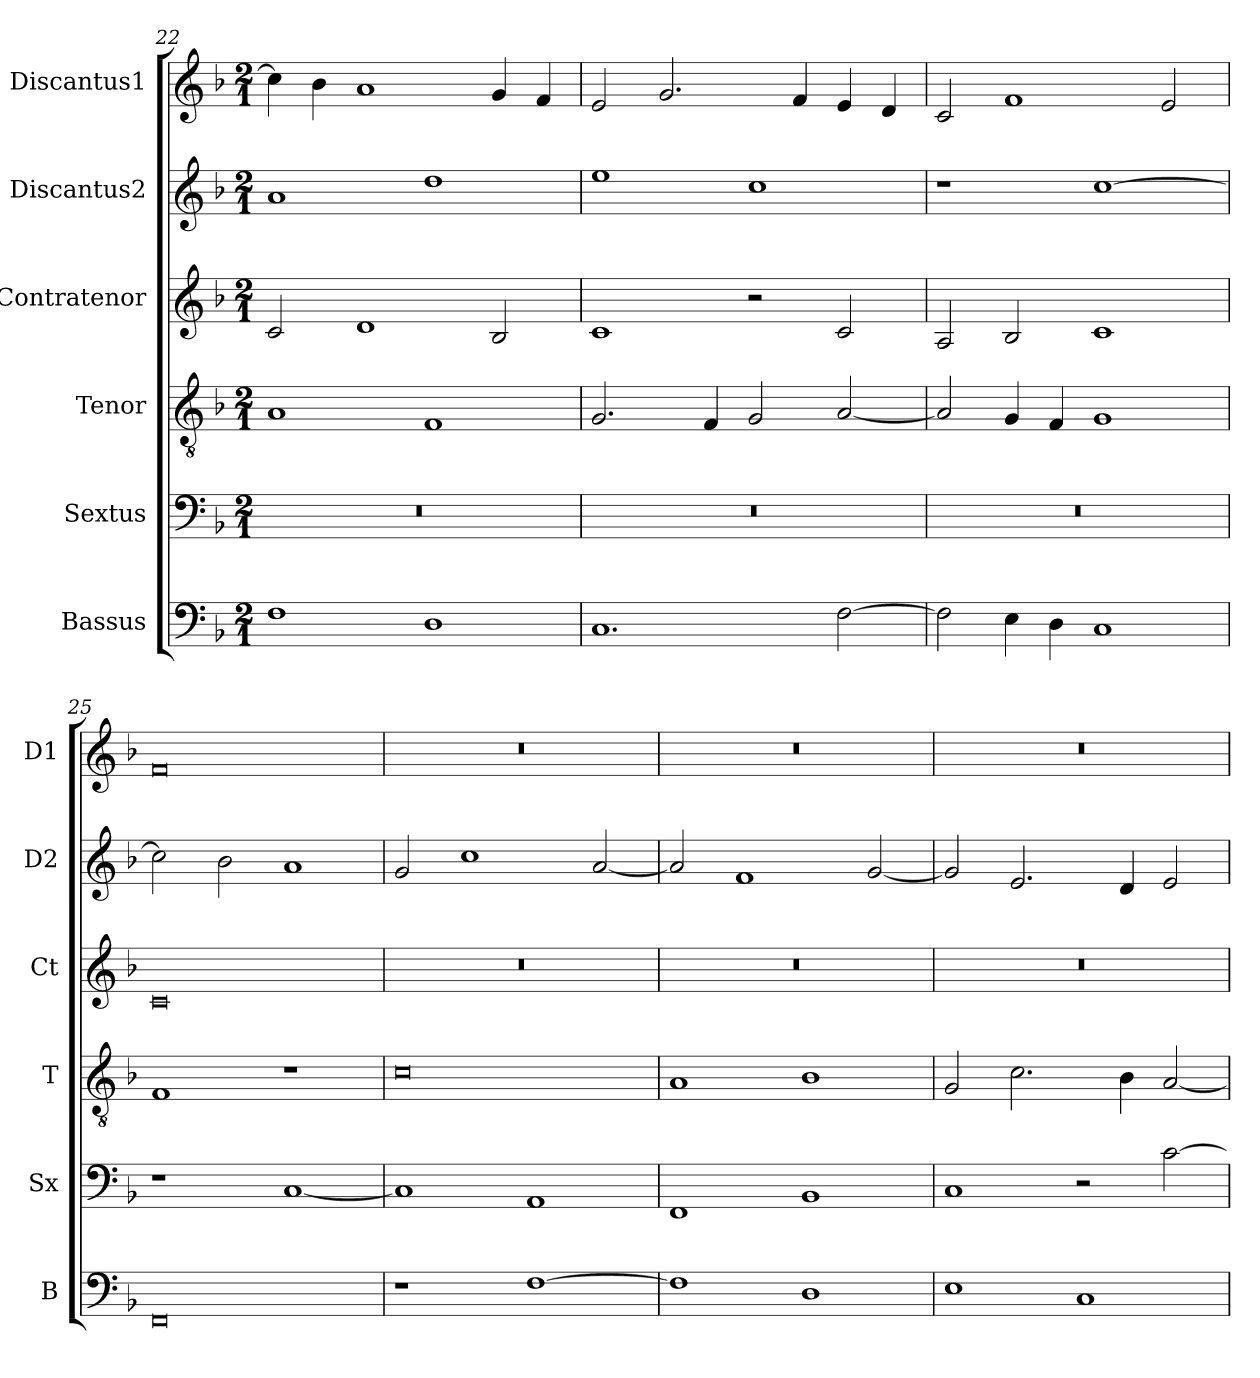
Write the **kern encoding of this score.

**kern	**kern	**kern	**kern	**kern	**kern
*part6	*part5	*part4	*part3	*part2	*part1
*staff6	*staff5	*staff4	*staff3	*staff2	*staff1
*I"Bassus	*I"Sextus	*I"Tenor	*I"Contratenor	*I"Discantus2	*I"Discantus1
*I'B	*I'Sx	*I'T	*I'Ct	*I'D2	*I'D1
*clefF4	*clefF4	*clefGv2	*clefG2	*clefG2	*clefG2
*k[b-]	*k[b-]	*k[b-]	*k[b-]	*k[b-]	*k[b-]
*M2/1	*M2/1	*M2/1	*M2/1	*M2/1	*M2/1
=22	=22	=22	=22	=22	=22
1F	0r	1A	2c/	1a	4cc\]
.	.	.	.	.	4b-\
.	.	.	1d	.	1a
1D	.	1F	.	1dd	.
.	.	.	2B-/	.	4g/
.	.	.	.	.	4f/
=23	=23	=23	=23	=23	=23
1.C	0r	2.G/	1c	1ee	2e/
.	.	.	.	.	2.g/
.	.	4F/	.	.	.
.	.	2G/	2r	1cc	.
.	.	.	.	.	4f/
[2F\	.	[2A/	2c/	.	4e/
.	.	.	.	.	4d/
=24	=24	=24	=24	=24	=24
2F\]	0r	2A/]	2A/	1r	2c/
4E\	.	4G/	2B-/	.	1f
4D\	.	4F/	.	.	.
1C	.	1G	1c	[1cc	.
.	.	.	.	.	2e/
=25	=25	=25	=25	=25	=25
0FF	1r	1F	0c	2cc\]	0f
.	.	.	.	2b-\	.
.	[1C	1r	.	1a	.
=26	=26	=26	=26	=26	=26
1r	1C]	0c	0r	2g/	0r
.	.	.	.	1cc	.
[1F	1AA	.	.	.	.
.	.	.	.	[2a/	.
=27	=27	=27	=27	=27	=27
1F]	1FF	1A	0r	2a/]	0r
.	.	.	.	1f	.
1D	1BB-	1B-	.	.	.
.	.	.	.	[2g/	.
=28	=28	=28	=28	=28	=28
1E	1C	2G/	0r	2g/]	0r
.	.	2.c\	.	2.e/	.
1C	2r	.	.	.	.
.	.	4B-\	.	4d/	.
.	[2c\	[2A/	.	2e/	.
=	=	=	=	=	=
*-	*-	*-	*-	*-	*-
